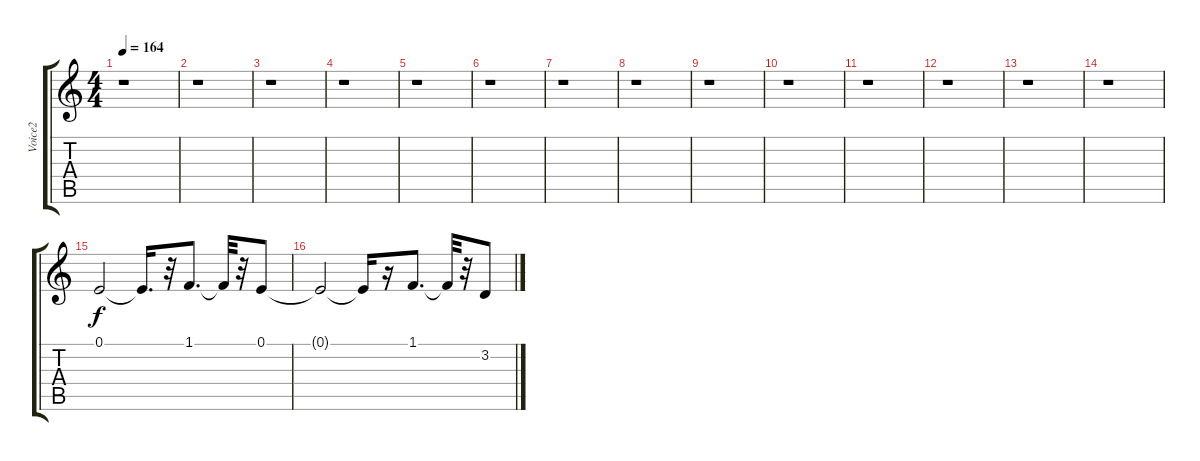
\track ("Voice2" "Voice2") {instrument voiceoohs}
\staff {score tabs}
\tuning (E4 B3 G3 D3 A2 E2) {hide}
\ts (4 4)
\tempo 164
\clef g2
\ks c
r.1{dy f} |
r.1 |
r.1 |
r.1 |
r.1 |
r.1 |
r.1 |
r.1 |
r.1 |
r.1 |
r.1 |
r.1 |
r.1 |
r.1 |
0.1.2 0.1{t}.16{d} r.32 1.1.8{d} 1.1{t}.32 r.32 0.1.8 |
0.1{t}.2 0.1{t}.16 r.16 1.1.8{d} 1.1{t}.32 r.32 3.2.8
